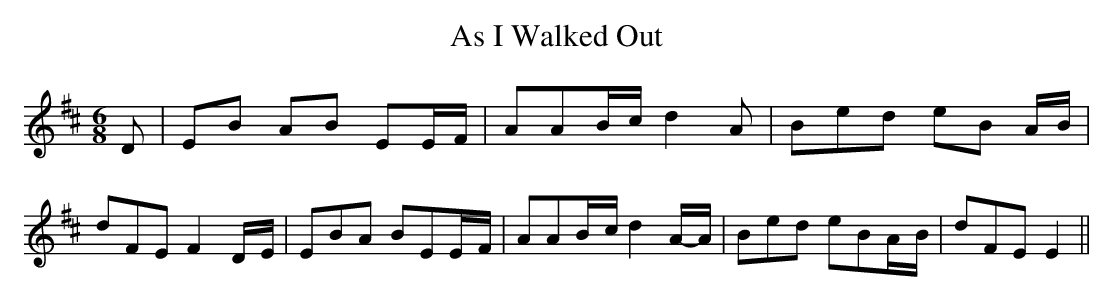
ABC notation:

X:1
T:As I Walked Out
M:6/8
L:1/8
K:D
 D|E-B AB EE/2-F/2| AAB/2-c/2 d2 A| Bed eB A/2B/2| dFE F2D/2-E/2| EBA BEE/2-F/2|\
 AAB/2-c/2 d2A/2-A/2| Bed eBA/2-B/2| dFE E2||
